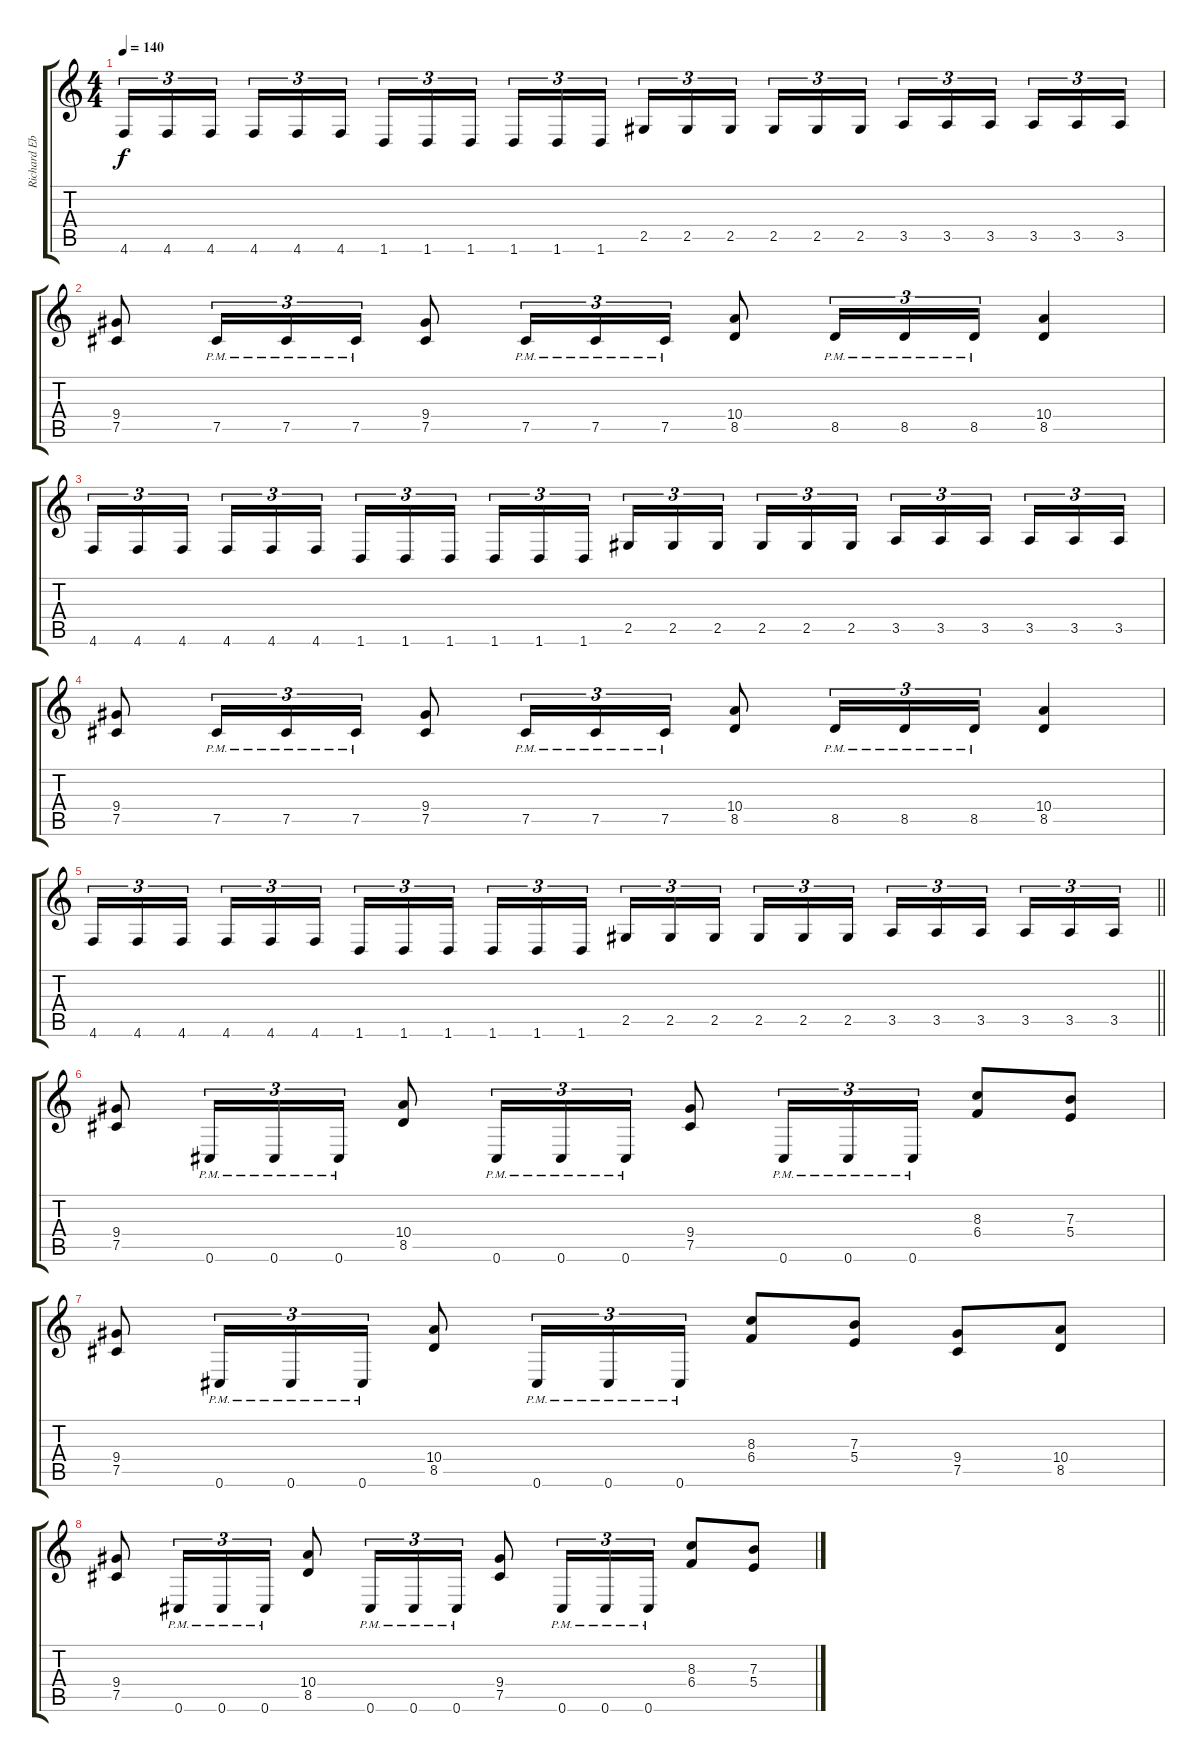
\track ("Richard Ebisch (Rhythm)" "Richard Eb") {instrument distortionguitar}
\staff {score tabs}
\tuning (Db4 Ab3 E3 B2 Gb2 Db2) {hide}
\ts (4 4)
\tempo 140
\clef g2
\ks c
4.6.16{tu (3 2) dy f} 4.6.16{tu (3 2)} 4.6.16{tu (3 2) beam splitsecondary} 4.6.16{tu (3 2)} 4.6.16{tu (3 2)} 4.6.16{tu (3 2)} 1.6.16{tu (3 2)} 1.6.16{tu (3 2)} 1.6.16{tu (3 2) beam splitsecondary} 1.6.16{tu (3 2)} 1.6.16{tu (3 2)} 1.6.16{tu (3 2)} 2.5.16{tu (3 2)} 2.5.16{tu (3 2)} 2.5.16{tu (3 2) beam splitsecondary} 2.5.16{tu (3 2)} 2.5.16{tu (3 2)} 2.5.16{tu (3 2)} 3.5.16{tu (3 2)} 3.5.16{tu (3 2)} 3.5.16{tu (3 2) beam splitsecondary} 3.5.16{tu (3 2)} 3.5.16{tu (3 2)} 3.5.16{tu (3 2)} |
(9.4 7.5).8 7.5{pm}.16{tu (3 2)} 7.5{pm}.16{tu (3 2)} 7.5{pm}.16{tu (3 2)} (9.4 7.5).8 7.5{pm}.16{tu (3 2)} 7.5{pm}.16{tu (3 2)} 7.5{pm}.16{tu (3 2)} (10.4 8.5).8 8.5{pm}.16{tu (3 2)} 8.5{pm}.16{tu (3 2)} 8.5{pm}.16{tu (3 2)} (10.4 8.5).4 |
4.6.16{tu (3 2)} 4.6.16{tu (3 2)} 4.6.16{tu (3 2) beam splitsecondary} 4.6.16{tu (3 2)} 4.6.16{tu (3 2)} 4.6.16{tu (3 2)} 1.6.16{tu (3 2)} 1.6.16{tu (3 2)} 1.6.16{tu (3 2) beam splitsecondary} 1.6.16{tu (3 2)} 1.6.16{tu (3 2)} 1.6.16{tu (3 2)} 2.5.16{tu (3 2)} 2.5.16{tu (3 2)} 2.5.16{tu (3 2) beam splitsecondary} 2.5.16{tu (3 2)} 2.5.16{tu (3 2)} 2.5.16{tu (3 2)} 3.5.16{tu (3 2)} 3.5.16{tu (3 2)} 3.5.16{tu (3 2) beam splitsecondary} 3.5.16{tu (3 2)} 3.5.16{tu (3 2)} 3.5.16{tu (3 2)} |
(9.4 7.5).8 7.5{pm}.16{tu (3 2)} 7.5{pm}.16{tu (3 2)} 7.5{pm}.16{tu (3 2)} (9.4 7.5).8 7.5{pm}.16{tu (3 2)} 7.5{pm}.16{tu (3 2)} 7.5{pm}.16{tu (3 2)} (10.4 8.5).8 8.5{pm}.16{tu (3 2)} 8.5{pm}.16{tu (3 2)} 8.5{pm}.16{tu (3 2)} (10.4 8.5).4 |
\barLineRight lightlight
4.6.16{tu (3 2)} 4.6.16{tu (3 2)} 4.6.16{tu (3 2) beam splitsecondary} 4.6.16{tu (3 2)} 4.6.16{tu (3 2)} 4.6.16{tu (3 2)} 1.6.16{tu (3 2)} 1.6.16{tu (3 2)} 1.6.16{tu (3 2) beam splitsecondary} 1.6.16{tu (3 2)} 1.6.16{tu (3 2)} 1.6.16{tu (3 2)} 2.5.16{tu (3 2)} 2.5.16{tu (3 2)} 2.5.16{tu (3 2) beam splitsecondary} 2.5.16{tu (3 2)} 2.5.16{tu (3 2)} 2.5.16{tu (3 2)} 3.5.16{tu (3 2)} 3.5.16{tu (3 2)} 3.5.16{tu (3 2) beam splitsecondary} 3.5.16{tu (3 2)} 3.5.16{tu (3 2)} 3.5.16{tu (3 2)} |
(9.4 7.5).8 0.6{pm}.16{tu (3 2)} 0.6{pm}.16{tu (3 2)} 0.6{pm}.16{tu (3 2)} (10.4 8.5).8 0.6{pm}.16{tu (3 2)} 0.6{pm}.16{tu (3 2)} 0.6{pm}.16{tu (3 2)} (9.4 7.5).8 0.6{pm}.16{tu (3 2)} 0.6{pm}.16{tu (3 2)} 0.6{pm}.16{tu (3 2)} (8.3 6.4).8 (7.3 5.4).8 |
(9.4 7.5).8 0.6{pm}.16{tu (3 2)} 0.6{pm}.16{tu (3 2)} 0.6{pm}.16{tu (3 2)} (10.4 8.5).8 0.6{pm}.16{tu (3 2)} 0.6{pm}.16{tu (3 2)} 0.6{pm}.16{tu (3 2)} (8.3 6.4).8 (7.3 5.4).8 (9.4 7.5).8 (10.4 8.5).8 |
(9.4 7.5).8 0.6{pm}.16{tu (3 2)} 0.6{pm}.16{tu (3 2)} 0.6{pm}.16{tu (3 2)} (10.4 8.5).8 0.6{pm}.16{tu (3 2)} 0.6{pm}.16{tu (3 2)} 0.6{pm}.16{tu (3 2)} (9.4 7.5).8 0.6{pm}.16{tu (3 2)} 0.6{pm}.16{tu (3 2)} 0.6{pm}.16{tu (3 2)} (8.3 6.4).8 (7.3 5.4).8
